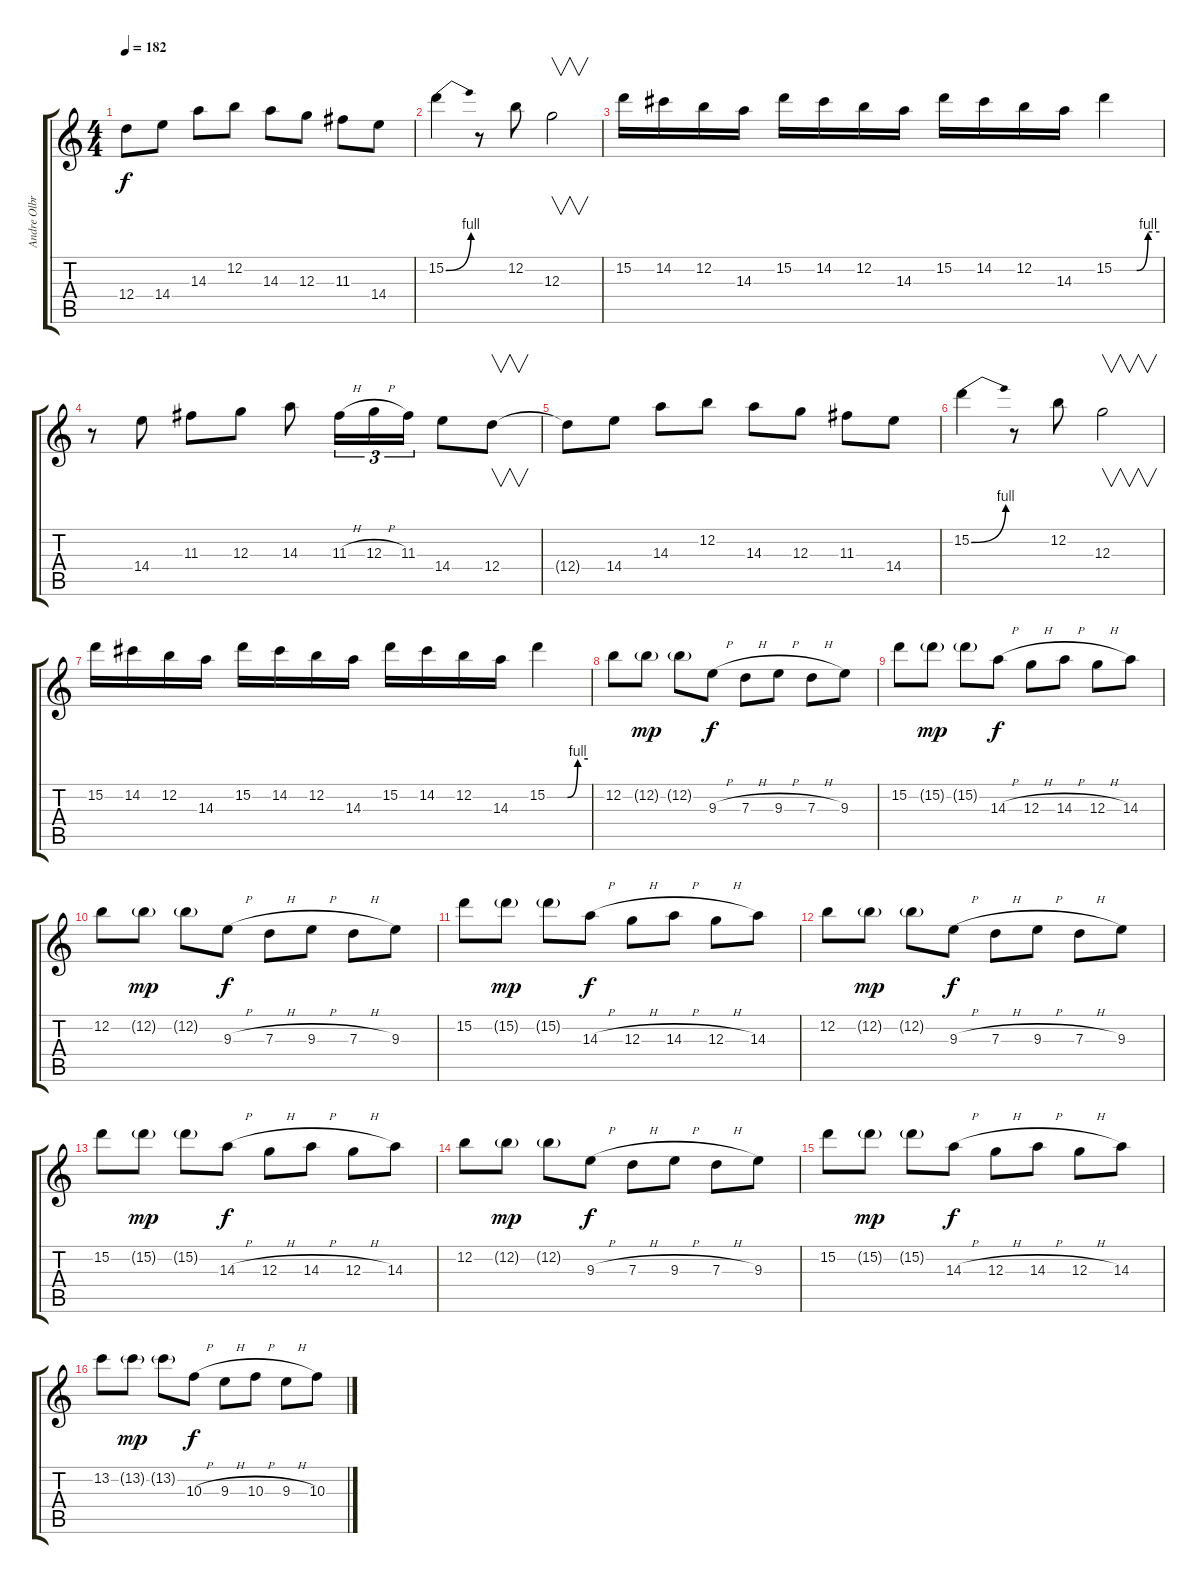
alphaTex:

\track ("Andre Olbrich" "Andre Olbr") {instrument distortionguitar}
\staff {score tabs}
\tuning (E4 B3 G3 D3 A2 E2) {hide}
\ts (4 4)
\tempo 182
\clef g2
\ks c
12.4{t}.8{dy f} 14.4.8 14.3.8 12.2.8 14.3.8 12.3.8 11.3.8 14.4.8 |
15.2{be (bend 0 0 60 4)}.4 r.8 12.2.8 12.3.2{v} |
15.2.16 14.2.16 12.2.16 14.3.16 15.2.16 14.2.16 12.2.16 14.3.16 15.2.16 14.2.16 12.2.16 14.3.16 15.2{be (custom 0 0 30 0 45 4 60 4)}.4 |
r.8 14.4.8 11.3.8 12.3.8 14.3.8 11.3{h}.16{tu (3 2)} 12.3{h}.16{tu (3 2)} 11.3.16{tu (3 2)} 14.4.8 12.4.8{v} |
12.4{t}.8 14.4.8 14.3.8 12.2.8 14.3.8 12.3.8 11.3.8 14.4.8 |
15.2{be (bend 0 0 60 4)}.4 r.8 12.2.8 12.3.2{v} |
15.2.16 14.2.16 12.2.16 14.3.16 15.2.16 14.2.16 12.2.16 14.3.16 15.2.16 14.2.16 12.2.16 14.3.16 15.2{be (custom 0 0 30 0 45 4 60 4)}.4 |
12.2.8 12.2{g}.8{dy mp} 12.2{g}.8 9.3{h}.8{dy f} 7.3{h}.8 9.3{h}.8 7.3{h}.8 9.3.8 |
15.2.8 15.2{g}.8{dy mp} 15.2{g}.8 14.3{h}.8{dy f} 12.3{h}.8 14.3{h}.8 12.3{h}.8 14.3.8 |
12.2.8 12.2{g}.8{dy mp} 12.2{g}.8 9.3{h}.8{dy f} 7.3{h}.8 9.3{h}.8 7.3{h}.8 9.3.8 |
15.2.8 15.2{g}.8{dy mp} 15.2{g}.8 14.3{h}.8{dy f} 12.3{h}.8 14.3{h}.8 12.3{h}.8 14.3.8 |
12.2.8 12.2{g}.8{dy mp} 12.2{g}.8 9.3{h}.8{dy f} 7.3{h}.8 9.3{h}.8 7.3{h}.8 9.3.8 |
15.2.8 15.2{g}.8{dy mp} 15.2{g}.8 14.3{h}.8{dy f} 12.3{h}.8 14.3{h}.8 12.3{h}.8 14.3.8 |
12.2.8 12.2{g}.8{dy mp} 12.2{g}.8 9.3{h}.8{dy f} 7.3{h}.8 9.3{h}.8 7.3{h}.8 9.3.8 |
15.2.8 15.2{g}.8{dy mp} 15.2{g}.8 14.3{h}.8{dy f} 12.3{h}.8 14.3{h}.8 12.3{h}.8 14.3.8 |
13.2.8 13.2{g}.8{dy mp} 13.2{g}.8 10.3{h}.8{dy f} 9.3{h}.8 10.3{h}.8 9.3{h}.8 10.3.8
